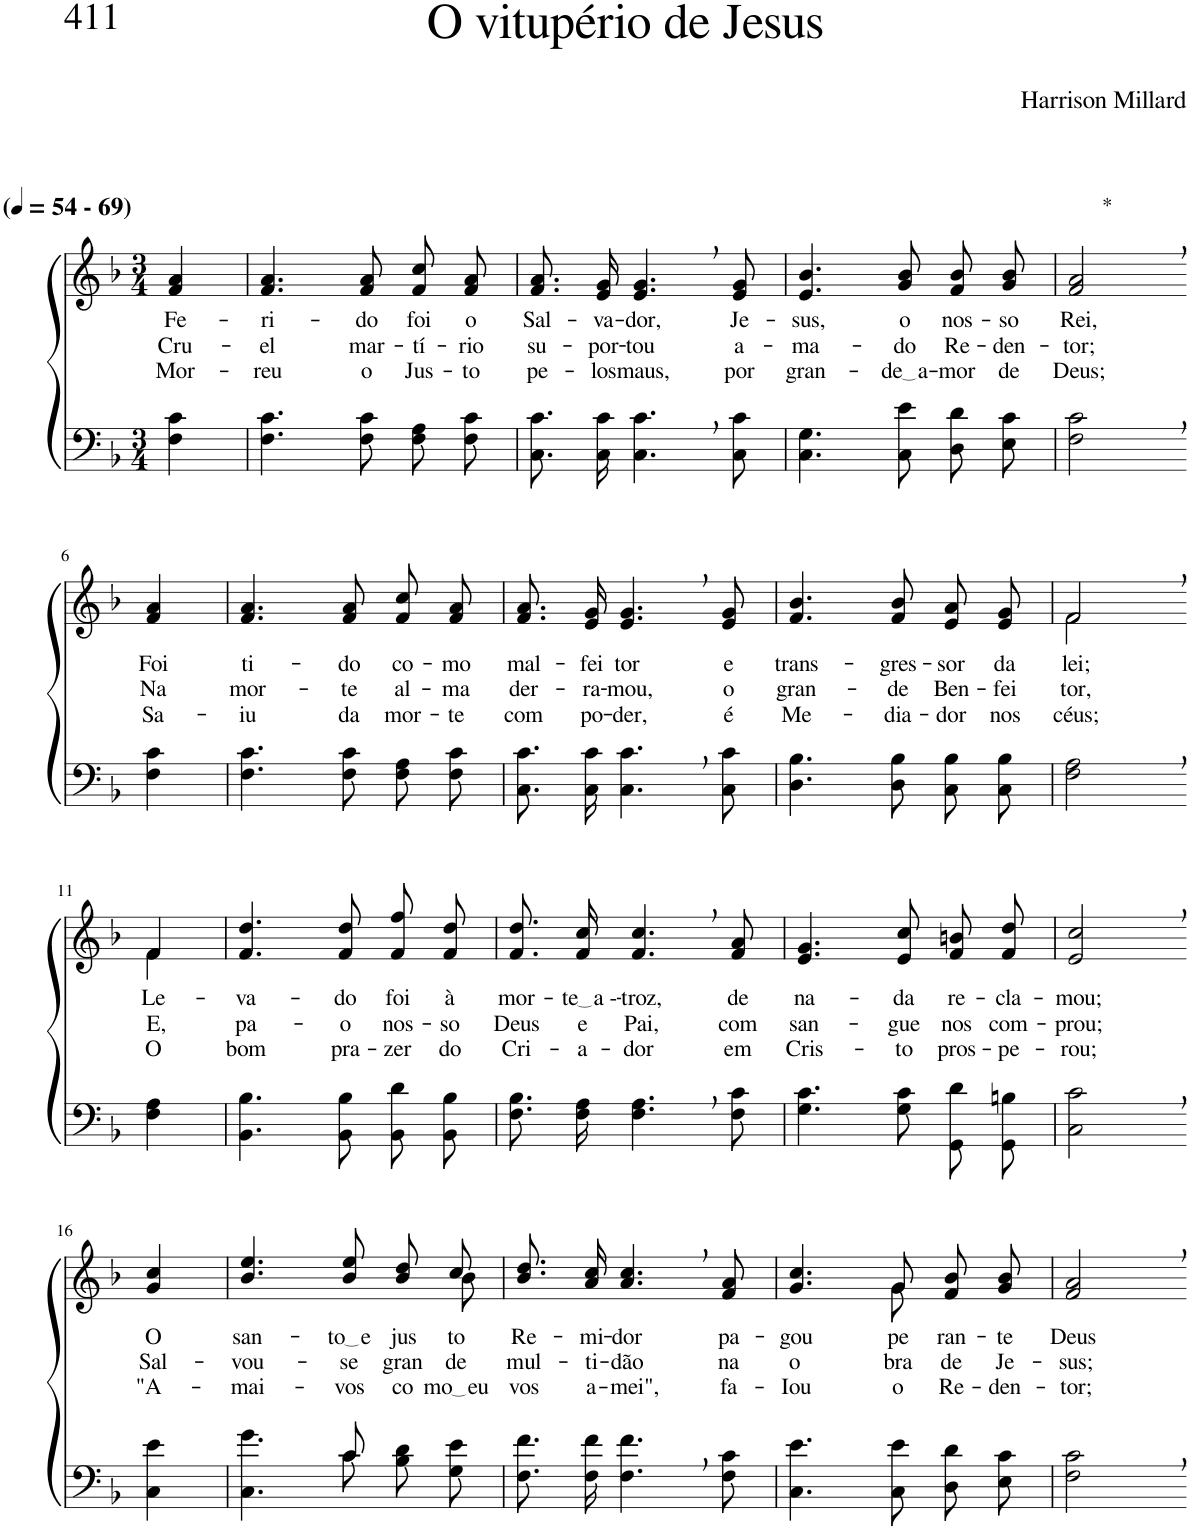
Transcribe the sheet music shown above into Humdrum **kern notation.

**kern	**kern	**text	**text	**text
*part2	*part1	*part1	*part1	*part1
*staff2	*staff1	*staff1	*staff1	*staff1
*I"Parte III e IV	*I"Parte I e II	*	*	*
*clefF4	*clefG2	*	*	*
*Trd1c2	*Trd1c2	*	*	*
*k[b-]	*k[b-]	*	*	*
*M3/4	*M3/4	*	*	*
*MM54	*MM54	*	*	*
=1	=1	=1	=1	=1
!	!LO:TX:a:B:t=(	!	!	!
!	!LO:TX:a:B:t=- 69)	!	!	!
!	!	!LO:LY:b	!LO:LY:b	!LO:LY:b
4F\ 4c\	4f/ 4a/	Fe-	Cru-	Mor-
=2	=2	=2	=2	=2
!	!	!LO:LY:b	!LO:LY:b	!LO:LY:b
4.F\ 4.c\	4.f/ 4.a/	-ri-	-el	-reu
!	!	!LO:LY:b	!LO:LY:b	!LO:LY:b
8F\ 8c\	8f/ 8a/	-do	mar-	o
!	!	!LO:LY:b	!LO:LY:b	!LO:LY:b
8F\ 8A\L	8f/ 8cc/L	foi	-tí-	Jus-
!	!	!LO:LY:b	!LO:LY:b	!LO:LY:b
8F\ 8c\J	8f/ 8a/J	o	-rio	-to
=3	=3	=3	=3	=3
!	!	!LO:LY:b	!LO:LY:b	!LO:LY:b
8.C\ 8.c\L	8.f/ 8.a/L	Sal-	su-	pe-
!	!	!LO:LY:b	!LO:LY:b	!LO:LY:b
16C\ 16c\Jk	16e/ 16g/Jk	-va-	-por-	-los
!	!	!LO:LY:b	!LO:LY:b	!LO:LY:b
4.C\, 4.c\,	4.e/, 4.g/,	-dor,	-tou	maus,
!	!	!LO:LY:b	!LO:LY:b	!LO:LY:b
8C\ 8c\	8e/ 8g/	Je-	a-	por
=4	=4	=4	=4	=4
!	!	!LO:LY:b	!LO:LY:b	!LO:LY:b
4.C\ 4.G\	4.e/ 4.b-/	-sus,	-ma-	gran-
!	!	!LO:LY:b	!LO:LY:b	!LO:LY:b
8C\ 8e\	8g/ 8b-/	o	-do	de a
!	!	!LO:LY:b	!LO:LY:b	!LO:LY:b
8D\ 8d\L	8f/ 8b-/L	nos-	Re-	-mor
!	!	!LO:LY:b	!LO:LY:b	!LO:LY:b
8E\ 8c\J	8g/ 8b-/J	-so	-den-	de
=5	=5	=5	=5	=5
!	!LO:TX:a:t=*	!	!	!
!	!	!LO:LY:b	!LO:LY:b	!LO:LY:b
2F\, 2c\,	2f/, 2a/,	Rei,	-tor;	Deus;
!!LO:LB:g=z
=6-	=6-	=6-	=6-	=6-
!	!	!LO:LY:b	!LO:LY:b	!LO:LY:b
4F\ 4c\	4f/ 4a/	Foi	Na	Sa-
=7	=7	=7	=7	=7
!	!	!LO:LY:b	!LO:LY:b	!LO:LY:b
4.F\ 4.c\	4.f/ 4.a/	ti-	mor-	-iu
!	!	!LO:LY:b	!LO:LY:b	!LO:LY:b
8F\ 8c\	8f/ 8a/	-do	-te	da
!	!	!LO:LY:b	!LO:LY:b	!LO:LY:b
8F\ 8A\L	8f/ 8cc/L	co-	al-	mor-
!	!	!LO:LY:b	!LO:LY:b	!LO:LY:b
8F\ 8c\J	8f/ 8a/J	-mo	-ma	-te
=8	=8	=8	=8	=8
!	!	!LO:LY:b	!LO:LY:b	!LO:LY:b
8.C\ 8.c\L	8.f/ 8.a/L	mal-	der-	com
!	!	!LO:LY:b	!LO:LY:b	!LO:LY:b
16C\ 16c\Jk	16e/ 16g/Jk	-fei	-ra-	po-
!	!	!LO:LY:b	!LO:LY:b	!LO:LY:b
4.C\, 4.c\,	4.e/, 4.g/,	tor	-mou,	-der,
!	!	!LO:LY:b	!LO:LY:b	!LO:LY:b
8C\ 8c\	8e/ 8g/	e	o	é
=9	=9	=9	=9	=9
!	!	!LO:LY:b	!LO:LY:b	!LO:LY:b
4.D\ 4.B-\	4.f/ 4.b-/	trans-	gran-	Me-
!	!	!LO:LY:b	!LO:LY:b	!LO:LY:b
8D\ 8B-\	8f/ 8b-/	-gres-	-de	-dia-
!	!	!LO:LY:b	!LO:LY:b	!LO:LY:b
8C\ 8B-\L	8e/ 8a/L	-sor	Ben-	-dor
!	!	!LO:LY:b	!LO:LY:b	!LO:LY:b
8C\ 8B-\J	8e/ 8g/J	da	-fei-	nos
=10	=10	=10	=10	=10
*	*^	*	*	*
!	!	!	!LO:LY:b	!LO:LY:b	!LO:LY:b
2F\, 2A\,	2f,/	2f\	lei;	-tor,	céus;
!!LO:LB:g=z	!!
=11-	=11-	=11-	=11-	=11-	=11-
!	!	!	!LO:LY:b	!LO:LY:b	!LO:LY:b
4F\ 4A\	4f/	4f\	Le-	E,	O
=12	=12	=12	=12	=12	=12
!	!	!	!LO:LY:b	!LO:LY:b	!LO:LY:b
*	*v	*v	*	*	*
4.BB-\ 4.B-\	4.f/ 4.dd/	-va-	pa-	bom
!	!	!LO:LY:b	!LO:LY:b	!LO:LY:b
8BB-\ 8B-\	8f/ 8dd/	-do	-o	pra-
!	!	!LO:LY:b	!LO:LY:b	!LO:LY:b
8BB-\ 8d\L	8f/ 8ff/L	foi	nos-	-zer
!	!	!LO:LY:b	!LO:LY:b	!LO:LY:b
8BB-\ 8B-\J	8f/ 8dd/J	à	-so	do
=13	=13	=13	=13	=13
!	!	!LO:LY:b	!LO:LY:b	!LO:LY:b
8.F\ 8.B-\L	8.f/ 8.dd/L	mor-	Deus	Cri-
!	!	!LO:LY:b	!LO:LY:b	!LO:LY:b
16F\ 16A\Jk	16f/ 16cc/Jk	te a -	e	-a-
!	!	!LO:LY:b	!LO:LY:b	!LO:LY:b
4.F\, 4.A\,	4.f/, 4.cc/,	-troz,	Pai,	-dor
!	!	!LO:LY:b	!LO:LY:b	!LO:LY:b
8F\ 8c\	8f/ 8a/	de	com	em
=14	=14	=14	=14	=14
!	!	!LO:LY:b	!LO:LY:b	!LO:LY:b
4.G\ 4.c\	4.e/ 4.g/	na-	san-	Cris-
!	!	!LO:LY:b	!LO:LY:b	!LO:LY:b
8G\ 8c\	8e/ 8cc/	-da	-gue	-to
!	!	!LO:LY:b	!LO:LY:b	!LO:LY:b
8GG\ 8d\L	8f/ 8bn/L	re-	nos	pros-
!	!	!LO:LY:b	!LO:LY:b	!LO:LY:b
8GG\ 8Bn\J	8f/ 8dd/J	-cla-	com-	-pe-
=15	=15	=15	=15	=15
!	!	!LO:LY:b	!LO:LY:b	!LO:LY:b
2C\, 2c\,	2e/, 2cc/,	-mou;	-prou;	-rou;
!!LO:LB:g=z
=16-	=16-	=16-	=16-	=16-
!	!	!LO:LY:b	!LO:LY:b	!LO:LY:b
4C\ 4e\	4g/ 4cc/	O	Sal-	"A-
=17	=17	=17	=17	=17
*^	*	*	*	*
!	!	!	!LO:LY:b	!LO:LY:b	!LO:LY:b
*	*	*^	*	*	*
4.ryy	4.C\ 4.g\	4.b-/ 4.ee/	8ryy	san-	-vou-	-mai-
!	!	!	!	!LO:LY:b	!LO:LY:b	!LO:LY:b
*	*	*v	*v	*	*	*
8c/	8c\	8b-/ 8ee/	to e	-se	-vos
!	!	!	!LO:LY:b	!LO:LY:b	!LO:LY:b
4ryy	8B-\ 8d\L	8b-\ 8dd\L	jus-	gran-	co-
*	*	*^	*	*	*
!	!	!	!	!LO:LY:b	!LO:LY:b	!LO:LY:b
.	8G\ 8e\J	8cc\J	8b-\	-to	-de	mo eu
=18	=18	=18	=18	=18	=18	=18
!	!	!	!	!LO:LY:b	!LO:LY:b	!LO:LY:b
*v	*v	*	*	*	*	*
*	*v	*v	*	*	*
8.F\ 8.f\L	8.b-\ 8.dd\L	Re-	mul-	vos
!	!	!LO:LY:b	!LO:LY:b	!LO:LY:b
16F\ 16f\Jk	16a\ 16cc\Jk	-mi-	-ti-	a-
!	!	!LO:LY:b	!LO:LY:b	!LO:LY:b
4.F\, 4.f\,	4.a/, 4.cc/,	-dor	-dão	-mei",
!	!	!LO:LY:b	!LO:LY:b	!LO:LY:b
8F\ 8c\	8f/ 8a/	pa-	na	fa-
=19	=19	=19	=19	=19
!	!	!LO:LY:b	!LO:LY:b	!LO:LY:b
*	*^	*	*	*
4.C\ 4.e\	4.g/ 4.cc/	4.ryy	-gou	o-	-Iou
!	!	!	!LO:LY:b	!LO:LY:b	!LO:LY:b
8C\ 8e\	8g/	8g\	pe-	-bra	o
!	!	!	!LO:LY:b	!LO:LY:b	!LO:LY:b
8D\ 8d\L	8f/ 8b-/L	4ryy	-ran-	de	Re-
!	!	!	!LO:LY:b	!LO:LY:b	!LO:LY:b
8E\ 8c\J	8g/ 8b-/J	.	-te	Je-	-den-
*	*v	*v	*	*	*
=20	=20	=20	=20	=20
!	!	!LO:LY:b	!LO:LY:b	!LO:LY:b
2F\, 2c\,	2f/, 2a/,	Deus	-sus;	-tor;
=-	=-	=-	=-	=-
*-	*-	*-	*-	*-
